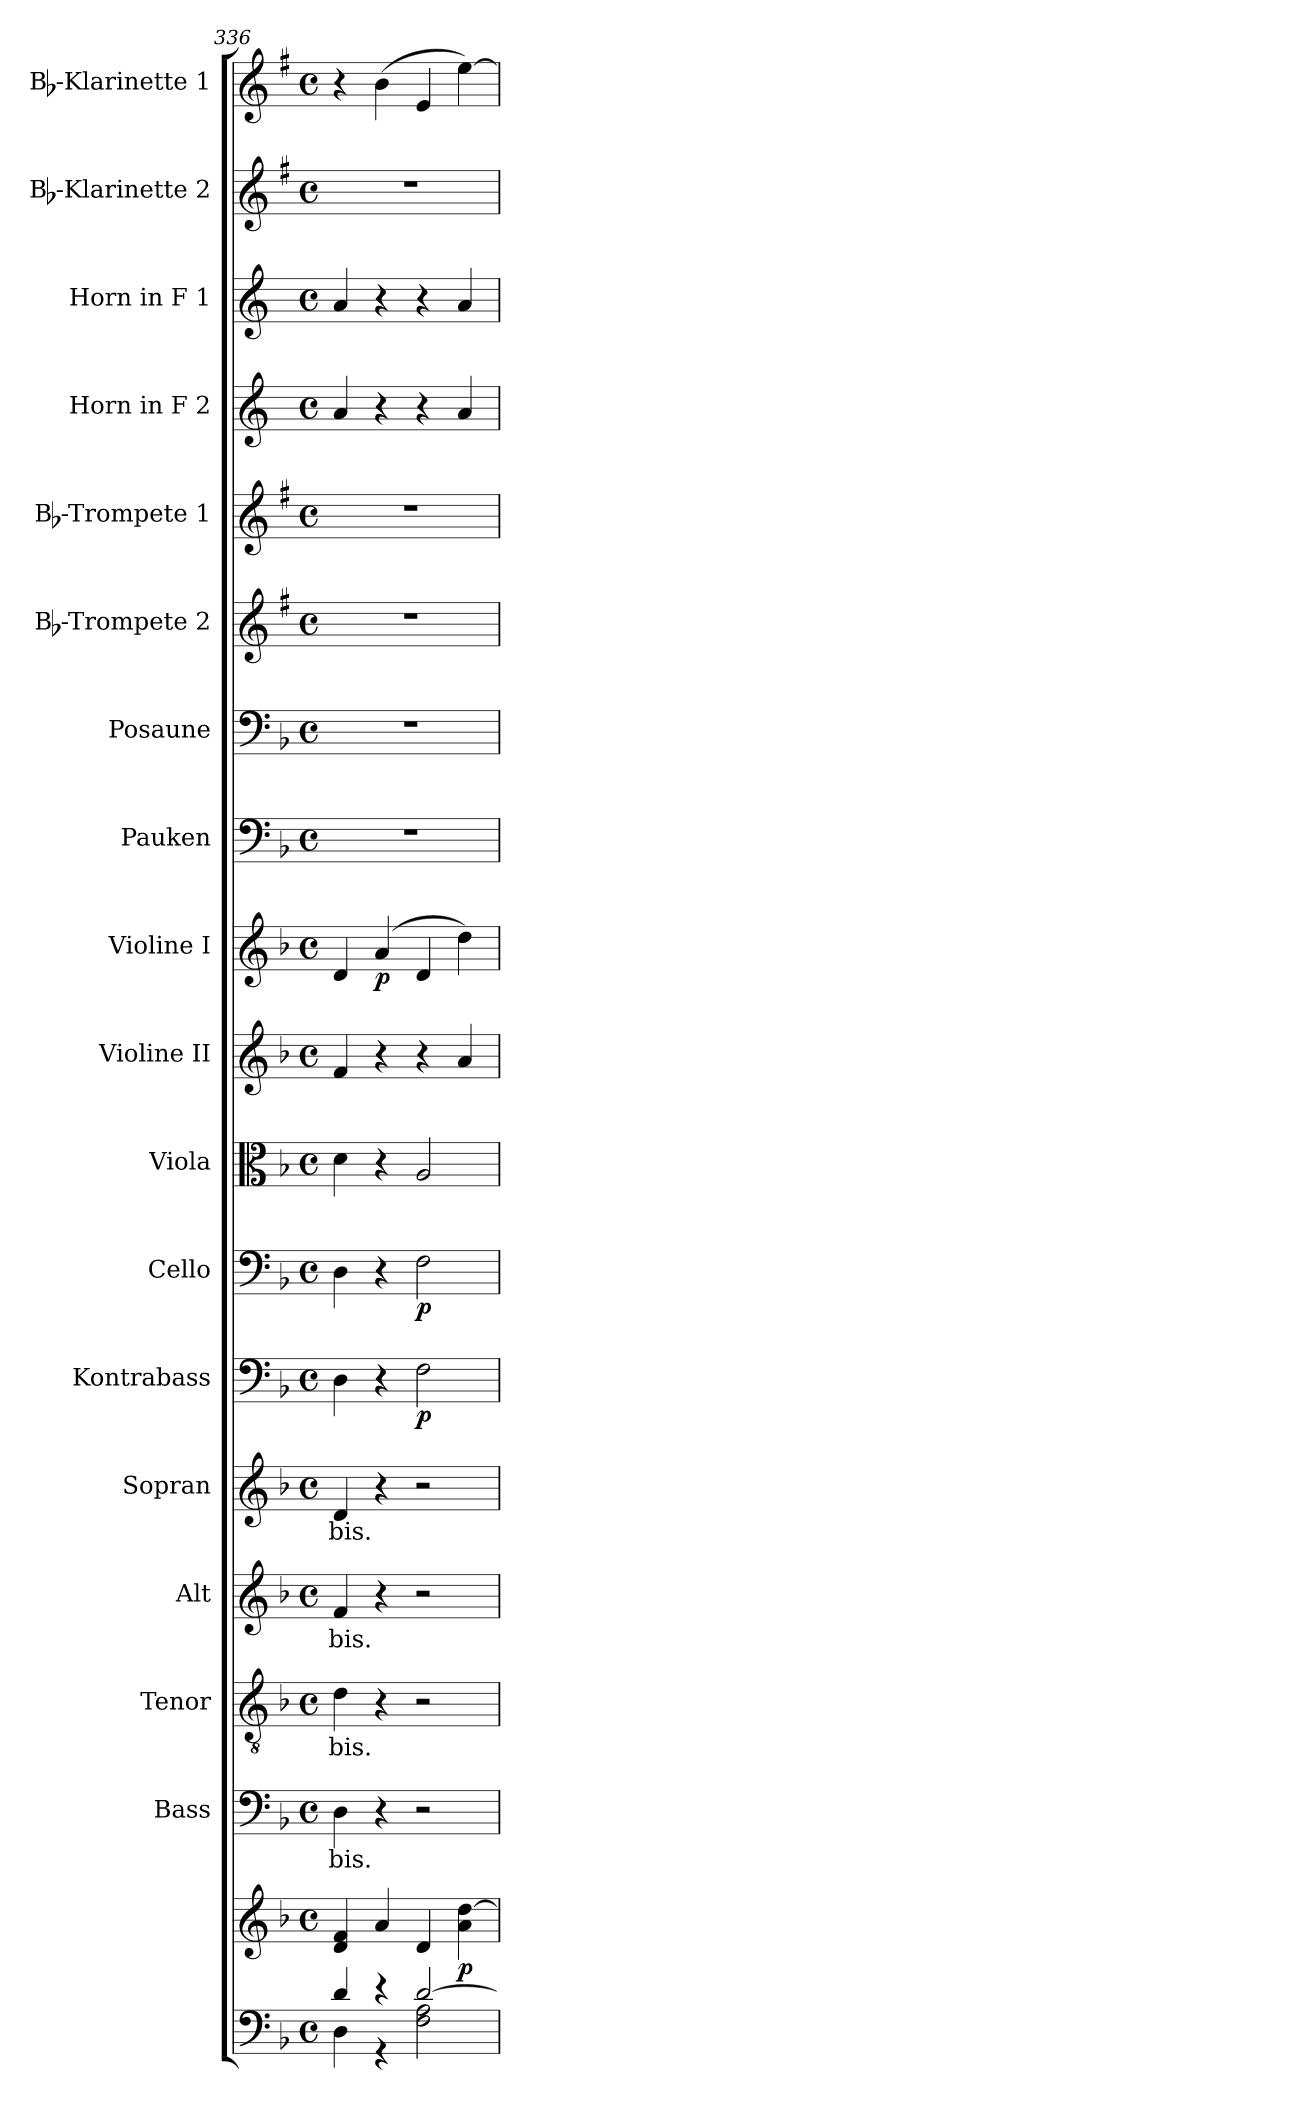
**kern	**kern	**dynam	**kern	**text	**kern	**text	**kern	**text	**kern	**text	**kern	**dynam	**kern	**dynam	**kern	**kern	**kern	**dynam	**kern	**kern	**kern	**kern	**kern	**kern	**kern	**kern
*part18	*part18	*part18	*part17	*part17	*part16	*part16	*part15	*part15	*part14	*part14	*part13	*part13	*part12	*part12	*part11	*part10	*part9	*part9	*part8	*part7	*part6	*part5	*part4	*part3	*part2	*part1
*staff19	*staff18	*staff18/19	*staff17	*staff17	*staff16	*staff16	*staff15	*staff15	*staff14	*staff14	*staff13	*staff13	*staff12	*staff12	*staff11	*staff10	*staff9	*staff9	*staff8	*staff7	*staff6	*staff5	*staff4	*staff3	*staff2	*staff1
*	*	*	*I"Bass	*	*I"Tenor	*	*I"Alt	*	*I"Sopran	*	*I"Kontrabass	*	*I"Cello	*	*I"Viola	*I"Violine II	*I"Violine I	*	*I"Pauken	*I"Posaune	*I"Bb-Trompete 2	*I"Bb-Trompete 1	*I"Horn in F 2	*I"Horn in F 1	*I"Bb-Klarinette 2	*I"Bb-Klarinette 1
*	*	*	*I'B.	*	*I'T.	*	*I'A.	*	*I'S.	*	*I'Kb.	*	*	*	*I'Vla.	*I'Vl. II	*I'Vl. I	*	*I'Pk.	*I'Pos.	*I'Bb Trp. 2	*I'Bb Trp. 1	*	*	*I'Bb Kl. 2	*I'Bb Kl. 1
*clefF4	*clefG2	*	*clefF4	*	*clefGv2	*	*clefG2	*	*clefG2	*	*clefF4	*	*clefF4	*	*clefC3	*clefG2	*clefG2	*	*clefF4	*clefF4	*clefG2	*clefG2	*clefG2	*clefG2	*clefG2	*clefG2
*	*	*	*	*	*	*	*	*	*	*	*ITrd7c12	*	*	*	*	*	*	*	*	*	*ITrd1c2	*ITrd1c2	*ITrd4c7	*ITrd4c7	*ITrd1c2	*ITrd1c2
*k[b-]	*k[b-]	*	*k[b-]	*	*k[b-]	*	*k[b-]	*	*k[b-]	*	*k[b-]	*	*k[b-]	*	*k[b-]	*k[b-]	*k[b-]	*	*k[b-]	*k[b-]	*k[b-]	*k[b-]	*k[b-]	*k[b-]	*k[b-]	*k[b-]
*F:	*F:	*	*F:	*	*F:	*	*F:	*	*F:	*	*F:	*	*F:	*	*F:	*F:	*F:	*	*F:	*F:	*F:	*F:	*F:	*F:	*F:	*F:
*M4/4	*M4/4	*	*M4/4	*	*M4/4	*	*M4/4	*	*M4/4	*	*M4/4	*	*M4/4	*	*M4/4	*M4/4	*M4/4	*	*M4/4	*M4/4	*M4/4	*M4/4	*M4/4	*M4/4	*M4/4	*M4/4
*met(c)	*met(c)	*	*met(c)	*	*met(c)	*	*met(c)	*	*met(c)	*	*met(c)	*	*met(c)	*	*met(c)	*met(c)	*met(c)	*	*met(c)	*met(c)	*met(c)	*met(c)	*met(c)	*met(c)	*met(c)	*met(c)
=336	=336	=336	=336	=336	=336	=336	=336	=336	=336	=336	=336	=336	=336	=336	=336	=336	=336	=336	=336	=336	=336	=336	=336	=336	=336	=336
*^	*	*	*	*	*	*	*	*	*	*	*	*	*	*	*	*	*	*	*	*	*	*	*	*	*	*
!	!	!	!	!	!LO:LY:b	!	!LO:LY:b	!	!LO:LY:b	!	!LO:LY:b	!	!	!	!	!	!	!	!	!	!	!	!	!	!	!	!
4d/	4D\	4d/ 4f/	.	4D\	-bis.	4d\	-bis.	4f/	-bis.	4d/	-bis.	4DD\	.	4D\	.	4d\	4f/	4d/	.	1r	1r	1r	1r	4d/	4d/	1r	4r
!	!	!	!	!	!	!	!	!	!	!	!	!	!	!	!	!	!	!	!LO:DY:b	!	!	!	!	!	!	!	!
4r	4r	4a/	.	4r	.	4r	.	4r	.	4r	.	4r	.	4r	.	4r	4r	(4a/	p	.	.	.	.	4r	4r	.	(>4a\
!	!	!	!	!	!	!	!	!	!	!	!	!	!LO:DY:b	!	!LO:DY:b	!	!	!	!	!	!	!	!	!	!	!	!
[>2d/	2F\ 2A\	4d/	.	2r	.	2r	.	2r	.	2r	.	2FF\	p	2F\	p	2A/	4r	4d/	.	.	.	.	.	4r	4r	.	4d/
!	!	!	!LO:DY:b	!	!	!	!	!	!	!	!	!	!	!	!	!	!	!	!	!	!	!	!	!	!	!	!
.	.	4a\ [4dd\	p	.	.	.	.	.	.	.	.	.	.	.	.	.	4a/	4dd\)	.	.	.	.	.	4d/	4d/	.	[4dd\)
*v	*v	*	*	*	*	*	*	*	*	*	*	*	*	*	*	*	*	*	*	*	*	*	*	*	*	*	*
=	=	=	=	=	=	=	=	=	=	=	=	=	=	=	=	=	=	=	=	=	=	=	=	=	=	=
*-	*-	*-	*-	*-	*-	*-	*-	*-	*-	*-	*-	*-	*-	*-	*-	*-	*-	*-	*-	*-	*-	*-	*-	*-	*-	*-
